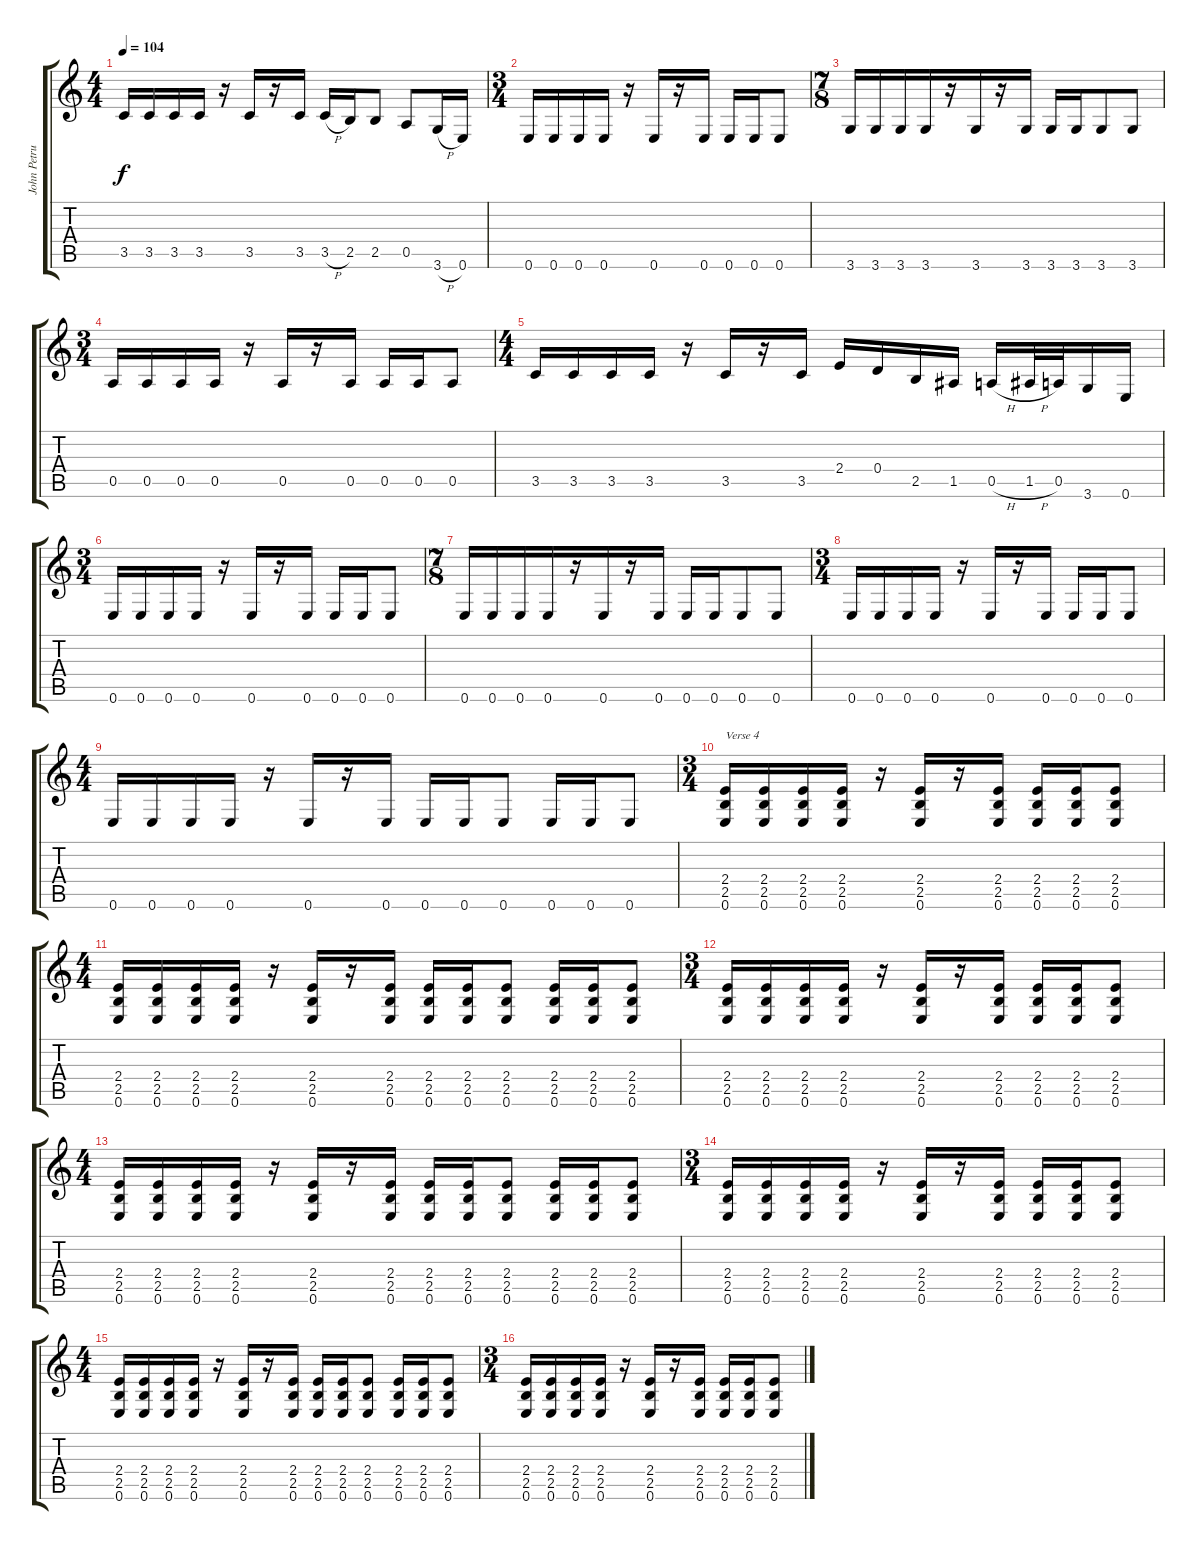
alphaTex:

\track ("John Petrucci " "John Petru") {instrument distortionguitar}
\staff {score tabs}
\tuning (E4 B3 G3 D3 A2 E2) {hide}
\ts (4 4)
\tempo 104
\clef g2
\ks c
3.5.16{dy f} 3.5.16 3.5.16 3.5.16 r.16 3.5.16 r.16 3.5.16 3.5{h}.16 2.5.16 2.5.8 0.5.8 3.6{h}.16 0.6.16 |
\ts (3 4)
0.6.16 0.6.16 0.6.16 0.6.16 r.16 0.6.16 r.16 0.6.16 0.6.16 0.6.16 0.6.8 |
\ts (7 8)
3.6.16 3.6.16 3.6.16 3.6.16 r.16 3.6.16 r.16 3.6.16 3.6.16 3.6.16 3.6.8 3.6.8 |
\ts (3 4)
0.5.16 0.5.16 0.5.16 0.5.16 r.16 0.5.16 r.16 0.5.16 0.5.16 0.5.16 0.5.8 |
\ts (4 4)
3.5.16 3.5.16 3.5.16 3.5.16 r.16 3.5.16 r.16 3.5.16 2.4.16 0.4.16 2.5.16 1.5.16 0.5{h}.16 1.5{h}.32 0.5.32 3.6.16 0.6.16 |
\ts (3 4)
0.6.16 0.6.16 0.6.16 0.6.16 r.16 0.6.16 r.16 0.6.16 0.6.16 0.6.16 0.6.8 |
\ts (7 8)
0.6.16 0.6.16 0.6.16 0.6.16 r.16 0.6.16 r.16 0.6.16 0.6.16 0.6.16 0.6.8 0.6.8 |
\ts (3 4)
0.6.16 0.6.16 0.6.16 0.6.16 r.16 0.6.16 r.16 0.6.16 0.6.16 0.6.16 0.6.8 |
\ts (4 4)
0.6.16 0.6.16 0.6.16 0.6.16 r.16 0.6.16 r.16 0.6.16 0.6.16 0.6.16 0.6.8 0.6.16 0.6.16 0.6.8 |
\ts (3 4)
(2.4 2.5 0.6).16{txt "Verse 4"} (2.4 2.5 0.6).16 (2.4 2.5 0.6).16 (2.4 2.5 0.6).16 r.16 (2.4 2.5 0.6).16 r.16 (2.4 2.5 0.6).16 (2.4 2.5 0.6).16 (2.4 2.5 0.6).16 (2.4 2.5 0.6).8 |
\ts (4 4)
(2.4 2.5 0.6).16 (2.4 2.5 0.6).16 (2.4 2.5 0.6).16 (2.4 2.5 0.6).16 r.16 (2.4 2.5 0.6).16 r.16 (2.4 2.5 0.6).16 (2.4 2.5 0.6).16 (2.4 2.5 0.6).16 (2.4 2.5 0.6).8 (2.4 2.5 0.6).16 (2.4 2.5 0.6).16 (2.4 2.5 0.6).8 |
\ts (3 4)
(2.4 2.5 0.6).16 (2.4 2.5 0.6).16 (2.4 2.5 0.6).16 (2.4 2.5 0.6).16 r.16 (2.4 2.5 0.6).16 r.16 (2.4 2.5 0.6).16 (2.4 2.5 0.6).16 (2.4 2.5 0.6).16 (2.4 2.5 0.6).8 |
\ts (4 4)
(2.4 2.5 0.6).16 (2.4 2.5 0.6).16 (2.4 2.5 0.6).16 (2.4 2.5 0.6).16 r.16 (2.4 2.5 0.6).16 r.16 (2.4 2.5 0.6).16 (2.4 2.5 0.6).16 (2.4 2.5 0.6).16 (2.4 2.5 0.6).8 (2.4 2.5 0.6).16 (2.4 2.5 0.6).16 (2.4 2.5 0.6).8 |
\ts (3 4)
(2.4 2.5 0.6).16 (2.4 2.5 0.6).16 (2.4 2.5 0.6).16 (2.4 2.5 0.6).16 r.16 (2.4 2.5 0.6).16 r.16 (2.4 2.5 0.6).16 (2.4 2.5 0.6).16 (2.4 2.5 0.6).16 (2.4 2.5 0.6).8 |
\ts (4 4)
(2.4 2.5 0.6).16 (2.4 2.5 0.6).16 (2.4 2.5 0.6).16 (2.4 2.5 0.6).16 r.16 (2.4 2.5 0.6).16 r.16 (2.4 2.5 0.6).16 (2.4 2.5 0.6).16 (2.4 2.5 0.6).16 (2.4 2.5 0.6).8 (2.4 2.5 0.6).16 (2.4 2.5 0.6).16 (2.4 2.5 0.6).8 |
\ts (3 4)
(2.4 2.5 0.6).16 (2.4 2.5 0.6).16 (2.4 2.5 0.6).16 (2.4 2.5 0.6).16 r.16 (2.4 2.5 0.6).16 r.16 (2.4 2.5 0.6).16 (2.4 2.5 0.6).16 (2.4 2.5 0.6).16 (2.4 2.5 0.6).8
